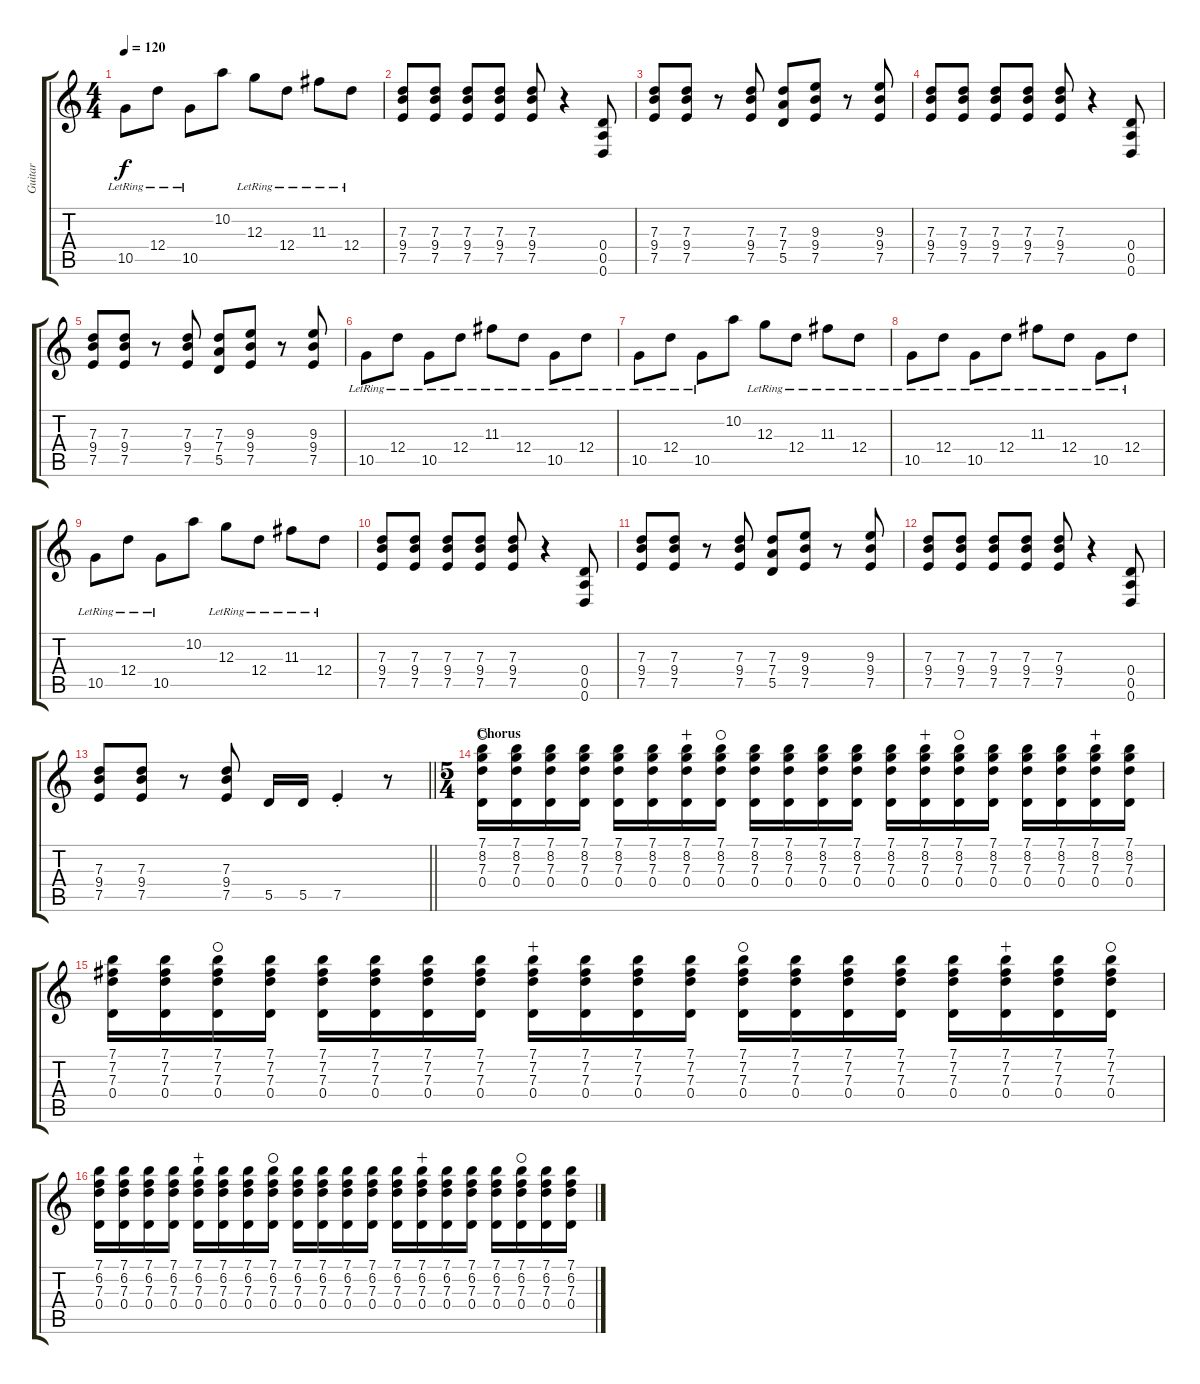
\track ("Guitar" "Guitar") {instrument distortionguitar}
\staff {score tabs}
\tuning (E4 B3 G3 D3 A2 D2) {hide}
\ts (4 4)
\tempo 120
\clef g2
\ks c
10.5{lr}.8{dy f} 12.4{lr}.8 10.5{lr}.8 10.2.8 12.3{lr}.8 12.4{lr}.8 11.3{lr}.8 12.4{lr}.8 |
(7.3 9.4 7.5).8 (7.3 9.4 7.5).8 (7.3 9.4 7.5).8 (7.3 9.4 7.5).8 (7.3 9.4 7.5).8 r.4 (0.4 0.5 0.6).8 |
(7.3 9.4 7.5).8 (7.3 9.4 7.5).8 r.8 (7.3 9.4 7.5).8 (7.3 7.4 5.5).8 (9.3 9.4 7.5).8 r.8 (9.3 9.4 7.5).8 |
(7.3 9.4 7.5).8 (7.3 9.4 7.5).8 (7.3 9.4 7.5).8 (7.3 9.4 7.5).8 (7.3 9.4 7.5).8 r.4 (0.4 0.5 0.6).8 |
(7.3 9.4 7.5).8 (7.3 9.4 7.5).8 r.8 (7.3 9.4 7.5).8 (7.3 7.4 5.5).8 (9.3 9.4 7.5).8 r.8 (9.3 9.4 7.5).8 |
10.5{lr}.8 12.4{lr}.8 10.5{lr}.8 12.4{lr}.8 11.3{lr}.8 12.4{lr}.8 10.5{lr}.8 12.4{lr}.8 |
10.5{lr}.8 12.4{lr}.8 10.5{lr}.8 10.2.8 12.3{lr}.8 12.4{lr}.8 11.3{lr}.8 12.4{lr}.8 |
10.5{lr}.8 12.4{lr}.8 10.5{lr}.8 12.4{lr}.8 11.3{lr}.8 12.4{lr}.8 10.5{lr}.8 12.4{lr}.8 |
10.5{lr}.8 12.4{lr}.8 10.5{lr}.8 10.2.8 12.3{lr}.8 12.4{lr}.8 11.3{lr}.8 12.4{lr}.8 |
(7.3 9.4 7.5).8 (7.3 9.4 7.5).8 (7.3 9.4 7.5).8 (7.3 9.4 7.5).8 (7.3 9.4 7.5).8 r.4 (0.4 0.5 0.6).8 |
(7.3 9.4 7.5).8 (7.3 9.4 7.5).8 r.8 (7.3 9.4 7.5).8 (7.3 7.4 5.5).8 (9.3 9.4 7.5).8 r.8 (9.3 9.4 7.5).8 |
(7.3 9.4 7.5).8 (7.3 9.4 7.5).8 (7.3 9.4 7.5).8 (7.3 9.4 7.5).8 (7.3 9.4 7.5).8 r.4 (0.4 0.5 0.6).8 |
\barLineRight lightlight
(7.3 9.4 7.5).8 (7.3 9.4 7.5).8 r.8 (7.3 9.4 7.5).8 5.5.16 5.5.16 7.5{st}.4 r.8 |
\ts (5 4)
\section ("" "Chorus")
(7.1 8.2 7.3 0.4).16{waho} (7.1 8.2 7.3 0.4).16 (7.1 8.2 7.3 0.4).16 (7.1 8.2 7.3 0.4).16 (7.1 8.2 7.3 0.4).16 (7.1 8.2 7.3 0.4).16 (7.1 8.2 7.3 0.4).16{wahc} (7.1 8.2 7.3 0.4).16{waho} (7.1 8.2 7.3 0.4).16 (7.1 8.2 7.3 0.4).16 (7.1 8.2 7.3 0.4).16 (7.1 8.2 7.3 0.4).16 (7.1 8.2 7.3 0.4).16 (7.1 8.2 7.3 0.4).16{wahc} (7.1 8.2 7.3 0.4).16{waho} (7.1 8.2 7.3 0.4).16 (7.1 8.2 7.3 0.4).16 (7.1 8.2 7.3 0.4).16 (7.1 8.2 7.3 0.4).16{wahc} (7.1 8.2 7.3 0.4).16 |
(7.1 7.2 7.3 0.4).16 (7.1 7.2 7.3 0.4).16 (7.1 7.2 7.3 0.4).16{waho} (7.1 7.2 7.3 0.4).16 (7.1 7.2 7.3 0.4).16 (7.1 7.2 7.3 0.4).16 (7.1 7.2 7.3 0.4).16 (7.1 7.2 7.3 0.4).16 (7.1 7.2 7.3 0.4).16{wahc} (7.1 7.2 7.3 0.4).16 (7.1 7.2 7.3 0.4).16 (7.1 7.2 7.3 0.4).16 (7.1 7.2 7.3 0.4).16{waho} (7.1 7.2 7.3 0.4).16 (7.1 7.2 7.3 0.4).16 (7.1 7.2 7.3 0.4).16 (7.1 7.2 7.3 0.4).16 (7.1 7.2 7.3 0.4).16{wahc} (7.1 7.2 7.3 0.4).16 (7.1 7.2 7.3 0.4).16{waho} |
(7.1 6.2 7.3 0.4).16 (7.1 6.2 7.3 0.4).16 (7.1 6.2 7.3 0.4).16 (7.1 6.2 7.3 0.4).16 (7.1 6.2 7.3 0.4).16{wahc} (7.1 6.2 7.3 0.4).16 (7.1 6.2 7.3 0.4).16 (7.1 6.2 7.3 0.4).16{waho} (7.1 6.2 7.3 0.4).16 (7.1 6.2 7.3 0.4).16 (7.1 6.2 7.3 0.4).16 (7.1 6.2 7.3 0.4).16 (7.1 6.2 7.3 0.4).16 (7.1 6.2 7.3 0.4).16{wahc} (7.1 6.2 7.3 0.4).16 (7.1 6.2 7.3 0.4).16 (7.1 6.2 7.3 0.4).16 (7.1 6.2 7.3 0.4).16{waho} (7.1 6.2 7.3 0.4).16 (7.1 6.2 7.3 0.4).16
